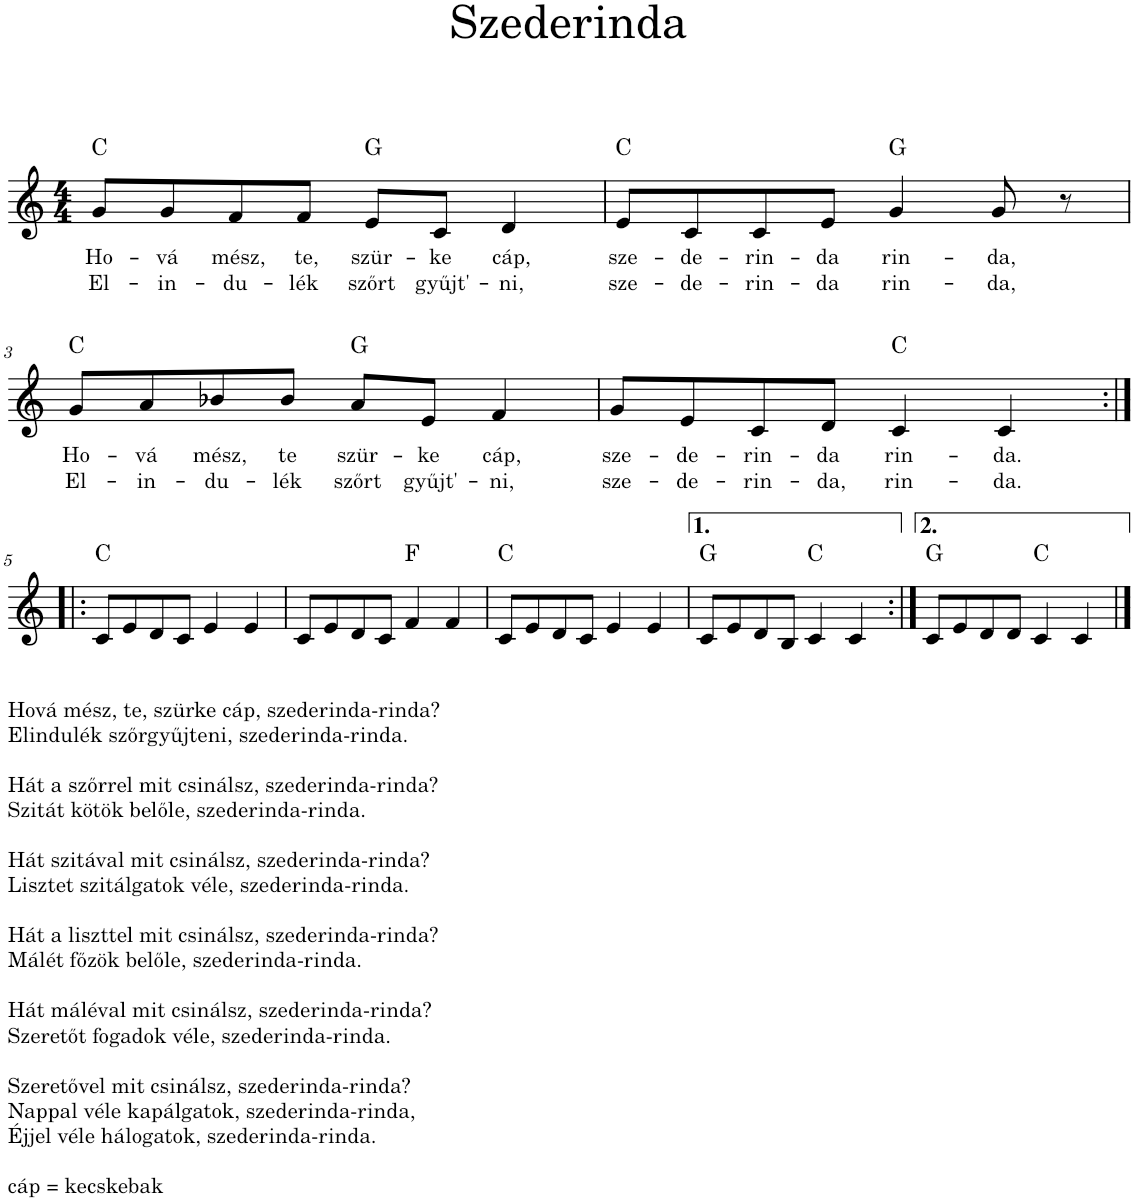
**kern	**text	**text	**harte
*part1	*part1	*part1	*part1
*staff1	*staff1	*staff1	*
*I"Piano	*	*	*
*I'Pno.	*	*	*
*clefG2	*	*	*
*k[]	*	*	*
*M4/4	*	*	*
=1	=1	=1	=1
!	!LO:LY:b	!LO:LY:b	!
8g/L	Ho-	El-	C:maj
!	!LO:LY:b	!LO:LY:b	!
8g/	-vá	-in-	.
!	!LO:LY:b	!LO:LY:b	!
8f/	mész,	-du-	.
!	!LO:LY:b	!LO:LY:b	!
8f/J	te,	-lék	.
!	!LO:LY:b	!LO:LY:b	!
8e/L	szür-	szőrt	G:maj
!	!LO:LY:b	!LO:LY:b	!
8c/J	-ke	gyűjt'-	.
!	!LO:LY:b	!LO:LY:b	!
4d/	cáp,	-ni,	.
=2	=2	=2	=2
!	!LO:LY:b	!LO:LY:b	!
8e/L	sze-	sze-	C:maj
!	!LO:LY:b	!LO:LY:b	!
8c/	-de-	-de-	.
!	!LO:LY:b	!LO:LY:b	!
8c/	-rin-	-rin-	.
!	!LO:LY:b	!LO:LY:b	!
8e/J	-da	-da	.
!	!LO:LY:b	!LO:LY:b	!
4g/	rin-	rin-	G:maj
!	!LO:LY:b	!LO:LY:b	!
8g/	-da,	-da,	.
8r	.	.	.
!!LO:LB:g=z
=3	=3	=3	=3
!	!LO:LY:b	!LO:LY:b	!
8g/L	Ho-	El-	C:maj
!	!LO:LY:b	!LO:LY:b	!
8a/	-vá	-in-	.
!	!LO:LY:b	!LO:LY:b	!
8b-X/	mész,	-du-	.
!	!LO:LY:b	!LO:LY:b	!
8b-/J	te	-lék	.
!	!LO:LY:b	!LO:LY:b	!
8a/L	szür-	szőrt	G:maj
!	!LO:LY:b	!LO:LY:b	!
8e/J	-ke	gyűjt'-	.
!	!LO:LY:b	!LO:LY:b	!
4f/	cáp,	-ni,	.
=4	=4	=4	=4
!	!LO:LY:b	!LO:LY:b	!
8g/L	sze-	sze-	.
!	!LO:LY:b	!LO:LY:b	!
8e/	-de-	-de-	.
!	!LO:LY:b	!LO:LY:b	!
8c/	-rin-	-rin-	.
!	!LO:LY:b	!LO:LY:b	!
8d/J	-da	-da,	.
!	!LO:LY:b	!LO:LY:b	!
4c/	rin-	rin-	C:maj
!	!LO:LY:b	!LO:LY:b	!
4c/	-da.	-da.	.
!!LO:LB:g=z
=5:|!|:	=5:|!|:	=5:|!|:	=5:|!|:
!LO:TX:b:t=Hová mész, te, szürke cáp, szederinda-rinda?	!	!	!
!LO:TX:b:t=Elindulék szőrgyűjteni, szederinda-rinda.	!	!	!
!LO:TX:b:t=Hát a szőrrel mit csinálsz, szederinda-rinda?	!	!	!
!LO:TX:b:t=Szitát kötök belőle, szederinda-rinda.	!	!	!
!LO:TX:b:t=Hát szitával mit csinálsz, szederinda-rinda?	!	!	!
!LO:TX:b:t=Lisztet szitálgatok véle, szederinda-rinda.	!	!	!
!LO:TX:b:t=Hát a liszttel mit csinálsz, szederinda-rinda?	!	!	!
!LO:TX:b:t=Málét főzök belőle, szederinda-rinda.	!	!	!
!LO:TX:b:t=Hát máléval mit csinálsz, szederinda-rinda?	!	!	!
!LO:TX:b:t=Szeretőt fogadok véle, szederinda-rinda.	!	!	!
!LO:TX:b:t=Szeretővel mit csinálsz, szederinda-rinda?	!	!	!
!LO:TX:b:t=Nappal véle kapálgatok, szederinda-rinda,	!	!	!
!LO:TX:b:t=Éjjel véle hálogatok, szederinda-rinda.	!	!	!
!LO:TX:b:t=cáp = kecskebak	!	!	!
8c/L	.	.	C:maj
8e/	.	.	.
8d/	.	.	.
8c/J	.	.	.
4e/	.	.	.
4e/	.	.	.
=6	=6	=6	=6
8c/L	.	.	.
8e/	.	.	.
8d/	.	.	.
8c/J	.	.	.
4f/	.	.	F:maj
4f/	.	.	.
=7	=7	=7	=7
8c/L	.	.	C:maj
8e/	.	.	.
8d/	.	.	.
8c/J	.	.	.
4e/	.	.	.
4e/	.	.	.
=8	=8	=8	=8
8c/L	.	.	G:maj
8e/	.	.	.
8d/	.	.	.
8B/J	.	.	.
4c/	.	.	C:maj
4c/	.	.	.
=9:|!	=9:|!	=9:|!	=9:|!
8c/L	.	.	G:maj
8e/	.	.	.
8d/	.	.	.
8d/J	.	.	.
4c/	.	.	C:maj
4c/	.	.	.
==	==	==	==
*-	*-	*-	*-
